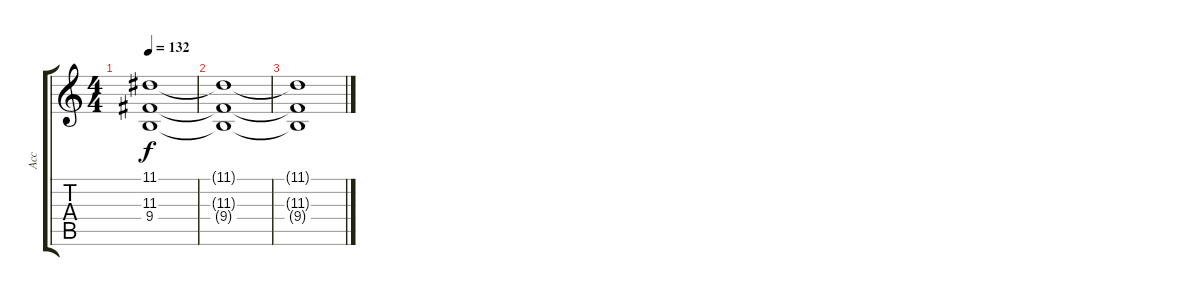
\track ("Acc" "Acc") {instrument accordion}
\staff {score tabs}
\tuning (E4 B3 G3 D3 A2 E2) {hide}
\ts (4 4)
\tempo 132
\clef g2
\ks c
(11.1{t} 11.3{t} 9.4{t}).1{dy f} |
(11.1{t} 11.3{t} 9.4{t}).1 |
(11.1{t} 11.3{t} 9.4{t}).1{volume 0}
